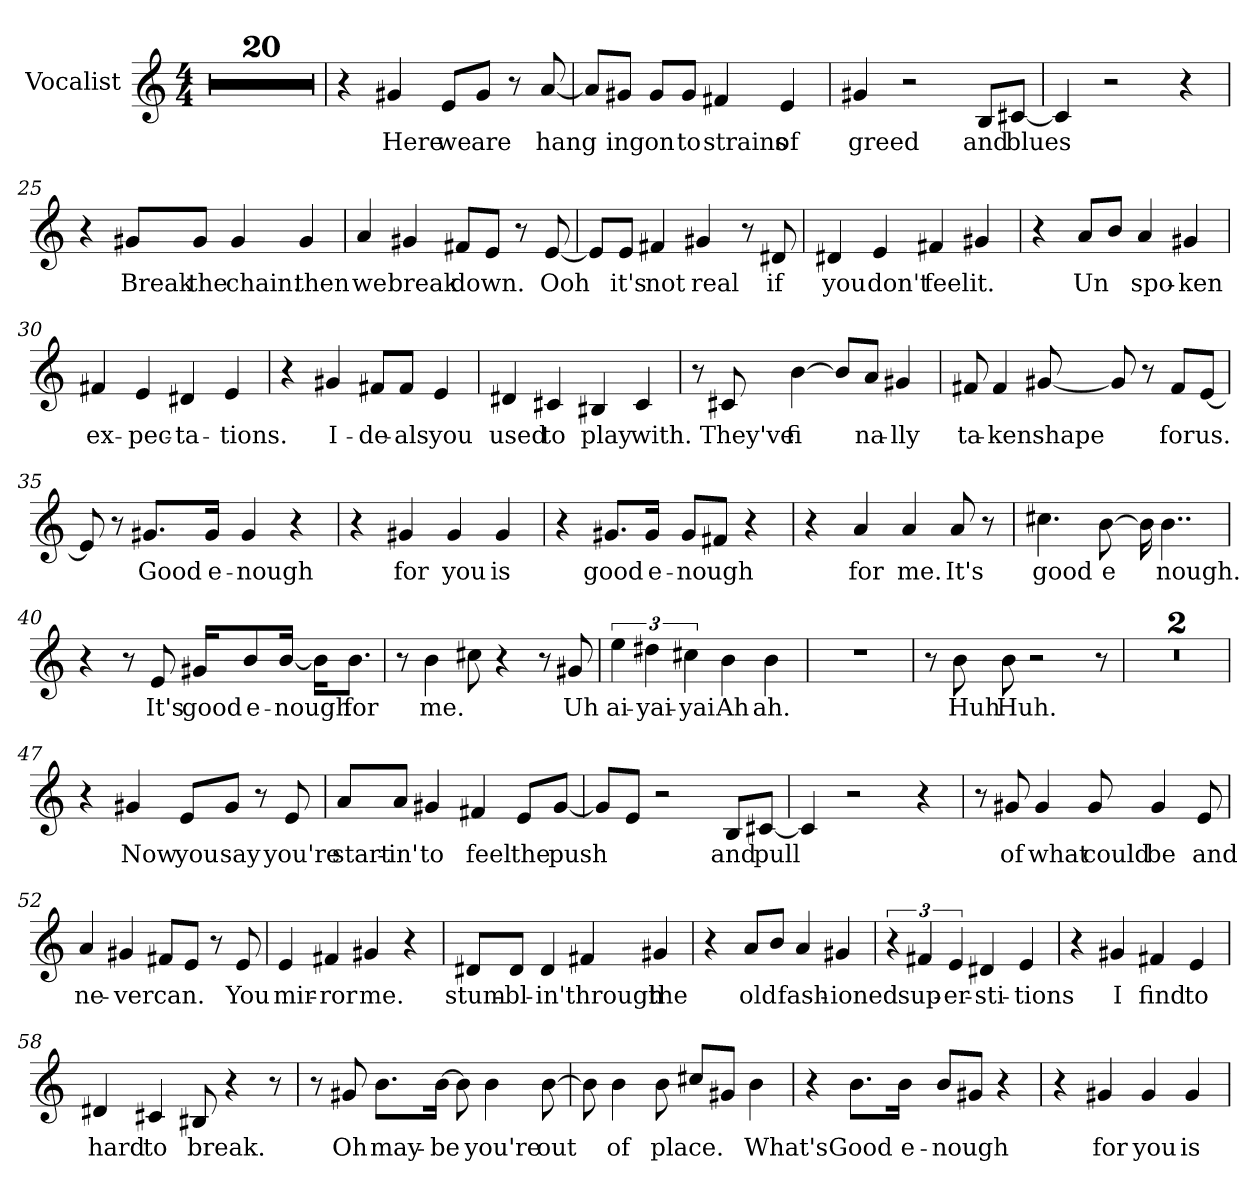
**kern	**text
*part1	*part1
*staff1	*staff1
*I"Vocalist	*
*clefG2	*
*M4/4	*
=1	=1
*clefG2	*
*M4/4	*
1r	.
=2	=2
1r	.
=3	=3
1r	.
=4	=4
1r	.
=5	=5
1r	.
=6	=6
1r	.
=7	=7
1r	.
=8	=8
1r	.
=9	=9
1r	.
=10	=10
1r	.
=11	=11
1r	.
=12	=12
1r	.
=13	=13
1r	.
=14	=14
1r	.
=15	=15
1r	.
=16	=16
1r	.
=17	=17
1r	.
=18	=18
1r	.
=19	=19
1r	.
=20	=20
1r	.
=21	=21
4r	.
4g#X	Here
8e/L	we
8g#/J	are
8r	.
[8a	hang-
=22	=22
8a/L]	_
8g#X/J	-ing
8g#/L	on
8g#/J	to
4f#X	strains
4e	of
=23	=23
4g#X	greed
2r	.
8B/L	and
[8c#X/J	blues
=24	=24
4c#]	_
2r	.
4r	.
=25	=25
4r	.
8g#X/L	Break
8g#/J	the
4g#	chain.
4g#	then
=26	=26
4a	we
4g#X	break
8f#X/L	down.
8e/J	_
8r	.
[8e	Ooh
=27	=27
8e/L]	_
8e/J	it's
4f#X	not
4g#X	real
8r	.
8d#X	if
=28	=28
4d#X	you
4e	don't
4f#X	feel
4g#X	it.
=29	=29
4r	.
8a/L	Un-
8b/J	_
4a	-spo-
4g#X	-ken
=30	=30
4f#X	ex-
4e	-pec-
4d#X	-ta-
4e	-tions.
=31	=31
4r	.
4g#X	I-
8f#X/L	-de-
8f#/J	-als
4e	you
=32	=32
4d#X	used
4c#X	to
4B#X	play
4c#	with.
=33	=33
8r	.
8c#X	They've
[4b	fi-
8b/L]	_
8a/J	-na-
4g#X	-lly
=34	=34
8f#X	ta-
4f#	-ken
[8g#X	shape
8g#]	_
8r	.
8f#/L	for
[8e/J	us.
=35	=35
8e]	_
8r	.
8.g#X/L	Good
16g#/Jk	e-
4g#	-nough
4r	.
=36	=36
4r	.
4g#X	for
4g#	you
4g#	is
=37	=37
4r	.
8.g#X/L	good
16g#/Jk	e-
8g#/L	-nough
8f#X/J	_
4r	.
=38	=38
4r	.
4a	for
4a	me.
8a	It's
8r	.
=39	=39
4.cc#X	good
[8b	e-
16b]	_
4..b	-nough.
=40	=40
4r	.
8r	.
8e	It's
16g#X/KL	good
8b/	e-
[16b/Jk	-nough
16b\KL]	_
8.b\J	for
=41	=41
8r	.
4b	me.
8cc#X	_
4r	.
8r	.
8g#X	Uh
=42	=42
6ee	ai-
6dd#X	-yai-
6cc#X	-yai
4b	Ah
4b	ah.
=43	=43
1r	.
=44	=44
8r	.
8b	Huh
8b	Huh.
2r	.
8r	.
=45	=45
1r	.
=46	=46
1r	.
=47	=47
4r	.
4g#X	Now
8e/L	you
8g#/J	say
8r	.
8e	you're
=48	=48
8a/L	start-
8a/J	-in'
4g#X	to
4f#X	feel
8e/L	the
[8g#/J	push
=49	=49
8g#/L]	_
8e/J	_
2r	.
8B/L	and
[8c#X/J	pull
=50	=50
4c#]	_
2r	.
4r	.
=51	=51
8r	.
8g#X	of
4g#	what
8g#	could
4g#	be
8e	and
=52	=52
4a	ne-
4g#X	-ver
8f#X/L	can.
8e/J	_
8r	.
8e	You
=53	=53
4e	mir-
4f#X	-ror
4g#X	me.
4r	.
=54	=54
8d#X/L	stum-
8d#/J	-bl-
4d#	-in'
4f#X	through
4g#X	the
=55	=55
4r	.
8a/L	old
8b/J	_
4a	fash-
4g#X	-ioned
=56	=56
6r	.
6f#X	sup-
6e	-er-
4d#X	-sti-
4e	-tions
=57	=57
4r	.
4g#X	I
4f#X	find
4e	to
=58	=58
4d#X	hard
4c#X	to
8B#X	break.
4r	.
8r	.
=59	=59
8r	.
8g#X	Oh
8.b\L	may-
[16b\Jk	-be
8b]	_
4b	you're
[8b	out
=60	=60
8b]	_
4b	of
8b	place.
8cc#X/L	_
8g#X/J	_
4b	What's
=61	=61
4r	.
8.b\L	Good
16b\Jk	e-
8b/L	-nough
8g#X/J	_
4r	.
=62	=62
4r	.
4g#X	for
4g#	you
4g#	is
=	=
*-	*-
